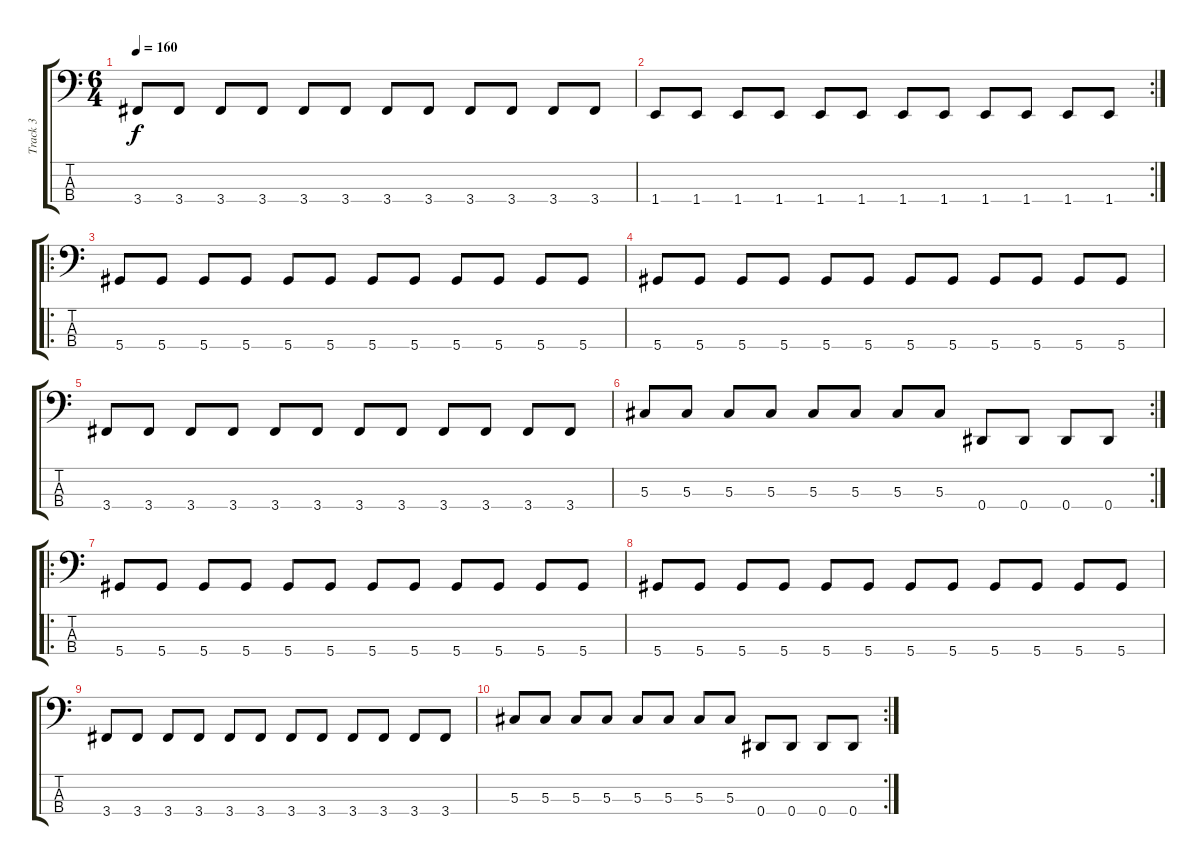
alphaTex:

\track ("Track 3" "Track 3") {instrument electricbassfinger}
\staff {score tabs}
\tuning (Gb2 Db2 Ab1 Eb1) {hide}
\ts (6 4)
\tempo 160
\clef f4
\ks c
3.4.8{dy f} 3.4.8 3.4.8 3.4.8 3.4.8 3.4.8 3.4.8 3.4.8 3.4.8 3.4.8 3.4.8 3.4.8 |
\rc 2
1.4.8 1.4.8 1.4.8 1.4.8 1.4.8 1.4.8 1.4.8 1.4.8 1.4.8 1.4.8 1.4.8 1.4.8 |
\ro
5.4.8 5.4.8 5.4.8 5.4.8 5.4.8 5.4.8 5.4.8 5.4.8 5.4.8 5.4.8 5.4.8 5.4.8 |
5.4.8 5.4.8 5.4.8 5.4.8 5.4.8 5.4.8 5.4.8 5.4.8 5.4.8 5.4.8 5.4.8 5.4.8 |
3.4.8 3.4.8 3.4.8 3.4.8 3.4.8 3.4.8 3.4.8 3.4.8 3.4.8 3.4.8 3.4.8 3.4.8 |
\rc 2
5.3.8 5.3.8 5.3.8 5.3.8 5.3.8 5.3.8 5.3.8 5.3.8 0.4.8 0.4.8 0.4.8 0.4.8 |
\ro
5.4.8 5.4.8 5.4.8 5.4.8 5.4.8 5.4.8 5.4.8 5.4.8 5.4.8 5.4.8 5.4.8 5.4.8 |
5.4.8 5.4.8 5.4.8 5.4.8 5.4.8 5.4.8 5.4.8 5.4.8 5.4.8 5.4.8 5.4.8 5.4.8 |
3.4.8 3.4.8 3.4.8 3.4.8 3.4.8 3.4.8 3.4.8 3.4.8 3.4.8 3.4.8 3.4.8 3.4.8 |
\rc 2
5.3.8 5.3.8 5.3.8 5.3.8 5.3.8 5.3.8 5.3.8 5.3.8 0.4.8 0.4.8 0.4.8 0.4.8
